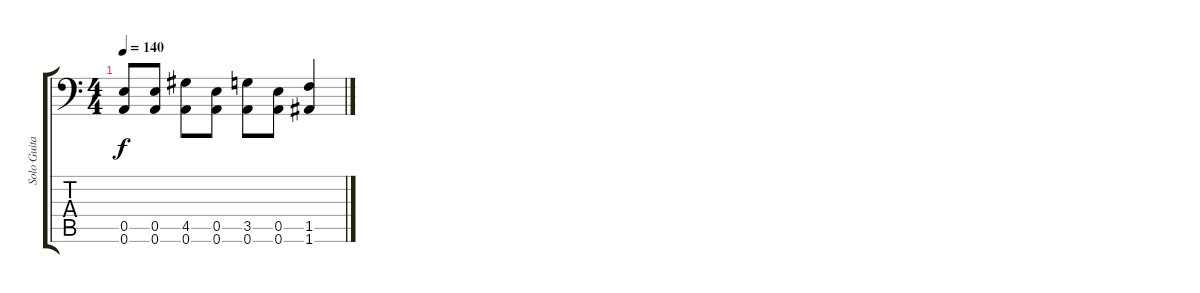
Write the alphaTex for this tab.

\track ("Solo Guitar" "Solo Guita") {instrument distortionguitar}
\staff {score tabs}
\tuning (B3 Gb3 D3 A2 E2 A1) {hide}
\ts (4 4)
\tempo 140
\clef f4
\ks c
(0.5 0.6).8{dy f} (0.5 0.6).8 (4.5 0.6).8 (0.5 0.6).8 (3.5 0.6).8 (0.5 0.6).8 (1.5 1.6).4
